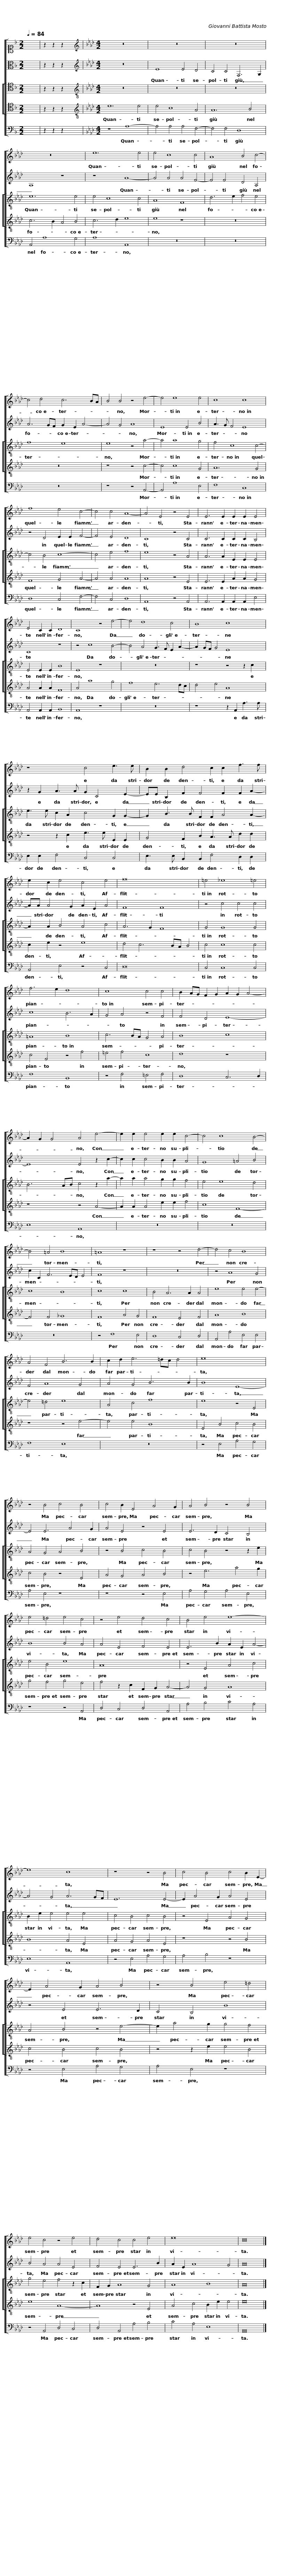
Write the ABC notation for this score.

X:1
%%score [ 1 2 [ 3 4 ] 5 ]
L:1/8
Q:1/4=84
M:2/2
I:linebreak $
K:F
V:1 alto1
V:2 alto
V:3 tenor
V:4 tenor
V:5 bass
V:1
 x8 | z2 z2 z2 x2 |[K:Ab][M:4/2][K:treble] z16 | z16 | z16 | %5
 z16 |$ e12 e4 | e4 c8 c4 | A8 B4 c4- | c4 d4 c6 BA |$ %10
 B4 B4 z4 e4- | e4 e8 e4 | c8 c8 | f8 e4 c4- | c4 c4 A8- |$ %15
 A4 E4 z4 E4 | E6 E2 E2 E2 E4 | E4 C2 C2 D8 | C8 z4 e4- |$ e4 d8 c4 | %20
 B8 c8 | z8 c4 e3 e |$ B2 B2 d4 c2 c2 f3 f | e2 c2 e4 c4 e4 | f16 | %25
 =e4 _e8 =e4 |$ f6 e2 d8 | c8 c4 c4 | B2 AG F2 G2 A2 G2 A4- | A2 G2 G4 A4 e4- |$ %30
 e2 e2 e4 e2 e2 c4- | c4 c8 B4- | B4 =A4 B8 | =A8 z8 |$ z8 z4 d4- | %35
 d4 c4 B8 | A4 F4 B6 B2 | c2 d2 e6 =dc d4 |$ e16 | z4 B4 c4 B4 | %40
 c4 B2 E4 A4 G2 | A4 B4 z4 B4 |$ e4 =d4 e4 c4 | z4 e4 d4 c4 | B4 e4 e8- | %45
 e8 c8 |$ z8 z4 B4 | c4 B4 c4 B2 E2- | E2 A4 G2 A4 B4 | z4 B4 e4 =d4 |$ %50
 e4 c4 z4 e4 | d4 c4 c4 e4 | e16 | c16 |] %54
V:2
 x8 | z2 z2 z2 x2 |[K:Ab][M:4/2][K:treble] z16 | E8 E4 D4 | C4 C4 F,6 G,2 | %5
 A,8 z8 |$ z8 A8- | A4 A4 A4 F4- | F4 F4 D4 A,4 | A6 GF G2 E2 A4- |$ %10
 A4 G4 A8 | E8 E4 B4 | A3 G F4 E8 | z4 D4 E2 E2 F4- | F4 E4 D8 |$ %15
 C8 z4 C4 | C6 C2 C2 C2 B,4 | C8 z8 | z4 c8 B4- |$ B4 A4 G3 F E2 A2- | %20
 A2 GF G4 E8 | z2 G2 A3 A G2 C4 E2- |$ EE B,2 F2 F4 F2 F2 A2- | AA A4 G2 A2 E2 A4 | F8 F8 | %25
 z4 c4 c4 c4 |$ c8 B6 A2 | G4 A4 z4 F4 | F4 D4 E8- | E8 E4 z2 c2- |$ %30
 c2 c2 c4 B2 B2 A4 | G8 =A4 B4 | c2 C2 F6 ED E4 | F8 z8 |$ z16 | %35
 z4 A8 G4 | F4 A8 G4 | A4 G4 B6 B2 |$ B8 E8- | E4 E6 A4 G2 | %40
 A4 E4 z4 E4 | E6 D2 C4 B,4 |$ B8 B4 A4 | A4 E4 F4 E4 | E6 B2 A2 E2 A4- | %45
 A4 G4 A6 GF |$ E12 E4- | E2 A4 G2 A4 E4 | z4 E4 E6 D2 | C4 B,4 B8 |$ %50
 B4 A4 A4 E4 | F4 E4 E6 B2 | A2 E2 A8 G4 | A16 |] %54
V:3
 x8 | z2 z2 z2 x2 |[K:Ab][M:4/2][K:treble-8] z16 | z16 | z16 | %5
 e12 e4 |$ e4 c8 c4 | A8 F8 | d6 e2 f4 e4 | f8 e8 |$ %10
 e8 z4 a4- | a4 a8 g4 | f4 c8 c4- | c4 B4 c8- | c4 e4 f8 |$ %15
 e8 z4 A4 | A6 A2 E2 E2 E4 | E4 E2 E2 B8 | E8 z8 |$ z16 | %20
 z8 z4 z2 c2 | e3 e c2 A2 c4 G2 G2- |$ G2 B3 B F2 F2 A4 A2- | A2 A2 B4 A4 c4 | A6 G2 F8 | %25
 G4 G8 G4 |$ =A8 B8 | c6 BA G4 A4 | B8 c8 | B6 AB c4 z2 a2- |$ %30
 a2 a2 a4 g2 g2 f4 | e4 e8 d4 | c8 B8 | c8 c8 |$ B4 A6 A2 A4 | %35
 e8 e4 e4- | e4 =d4 e8 | A4 c4 f8 |$ e8 z4 E4 | A4 G4 A4 B4 | %40
 z4 B4 c4 B4 | c4 B4 z4 z2 e2 |$ e4 B4 e8 | A16 | z4 E4 A4 c4 | %45
 B2 e2 e4 e4 e4 |$ c4 B4 c4 B4 | z4 E4 A4 G4 | A4 B4 z4 e4- | e2 a4 g2 g4 f4 |$ %50
 g4 e4 f4 z2 c2 | F2 G2 A8 G4 | A8 B8 | A16 |] %54
V:4
 x8 | z2 z2 z2 x2 |[K:Ab][M:4/2][K:treble-8] e12 e4 | e4 c8 A4 | A12 B4 | %5
 c6 B2 A4 B4 |$ c6 d2 e8 | e8 z8 | z16 | z16 |$ %10
 z8 z4 c4- | c4 c8 G4 | A12 G4 | F8 G4 A4- | A4 A4 A8 |$ %15
 A8 z4 E4 | E6 E2 A2 A2 G4 | A4 A2 A2 F8 | A4 a8 g4 |$ f8 e6 dc | %20
 d4 e4 A8 | z4 z2 c2 e3 e E2 E2 |$ G4 F2 B2 A3 A d2 d2 | c2 e2 z4 e8 | d4 c6 BA B4 | %25
 c4 c8 c4 |$ c4 F4 z4 f4 | =e4 f4 c8 | d8 z8 | z8 z4 A4- |$ %30
 A2 A2 A4 e2 e2 f4 | c8 F8- | F4 F4 _G8 | F8 A4 G4 |$ F8 E4 F4 | %35
 A8 B8 | z8 z4 e4- | e4 e4 B8 |$ E4 B4 c4 B4 | c4 B4 z4 E4 | %40
 A4 G4 A4 B4 | z4 e6 a4 g2 |$ g4 f4 g4 e4 | f4 z2 c2 F2 G2 A4- | A4 G4 A8 | %45
 B8 A4 E4 |$ A4 G4 A4 E4 | z8 z4 B4 | c4 B4 c4 B4 | z4 z2 e2 e4 B4 |$ %50
 e8 A8- | A8 z4 E4 | A4 c4 B2 e2 e4 | e16 |] %54
V:5
 x8 | z2 z2 z2 x2 |[K:Ab][M:4/2] z8 A,8- | A,4 A,4 A,4 F,4- | F,4 F,4 D,8 | %5
 A,,4 A,8 G,4 |$ A,8 A,,8 | z16 | z16 | z16 |$ %10
 z8 z4 A,,4- | A,,4 A,8 E,4 | F,8 C,8 | D,8 C,4 F,4- | F,4 C,4 D,8 |$ %15
 A,,8 z4 A,,4 | A,,6 A,,2 A,,2 A,,2 E,4 | A,,4 A,,2 A,,2 B,,8 | A,,8 z8 |$ z16 | %20
 z8 z2 A,,2 A,3 A, | E,2 E,2 F,4 C,4 C,4 |$ E,3 E, B,,2 B,,2 F,4 D,2 D,2 | A,,4 E,4 z4 C,4 | D,16 | %25
 C,4 C,8 C,4 |$ F,8 B,,8 | z4 F,4 =E,4 F,4 | D,8 C,6 D,2 | E,8 A,,8 |$ %30
 z16 | z16 | z16 | z4 F,8 E,4 |$ D,8 C,4 D,4 | %35
 A,,4 A,4 E,4 E,4 | F,8 E,8 | z16 |$ z4 E,4 A,4 G,4 | A,4 E,4 z8 | %40
 z8 z4 E,4 | A,4 G,4 A,4 E,4 |$ z8 z4 A,,4 | D,4 C,4 D,4 A,,4 | A,4 B,4 C4 A,4 | %45
 E,8 A,,8 |$ z4 E,4 A,4 G,4 | A,4 B,4 z8 | z4 E,4 A,4 G,4 | A,4 E,4 z8 |$ %50
 z4 A,,4 D,4 C,4 | D,4 A,,4 A,4 B,4 | C4 A,4 E,8 | A,,16 |] %54
